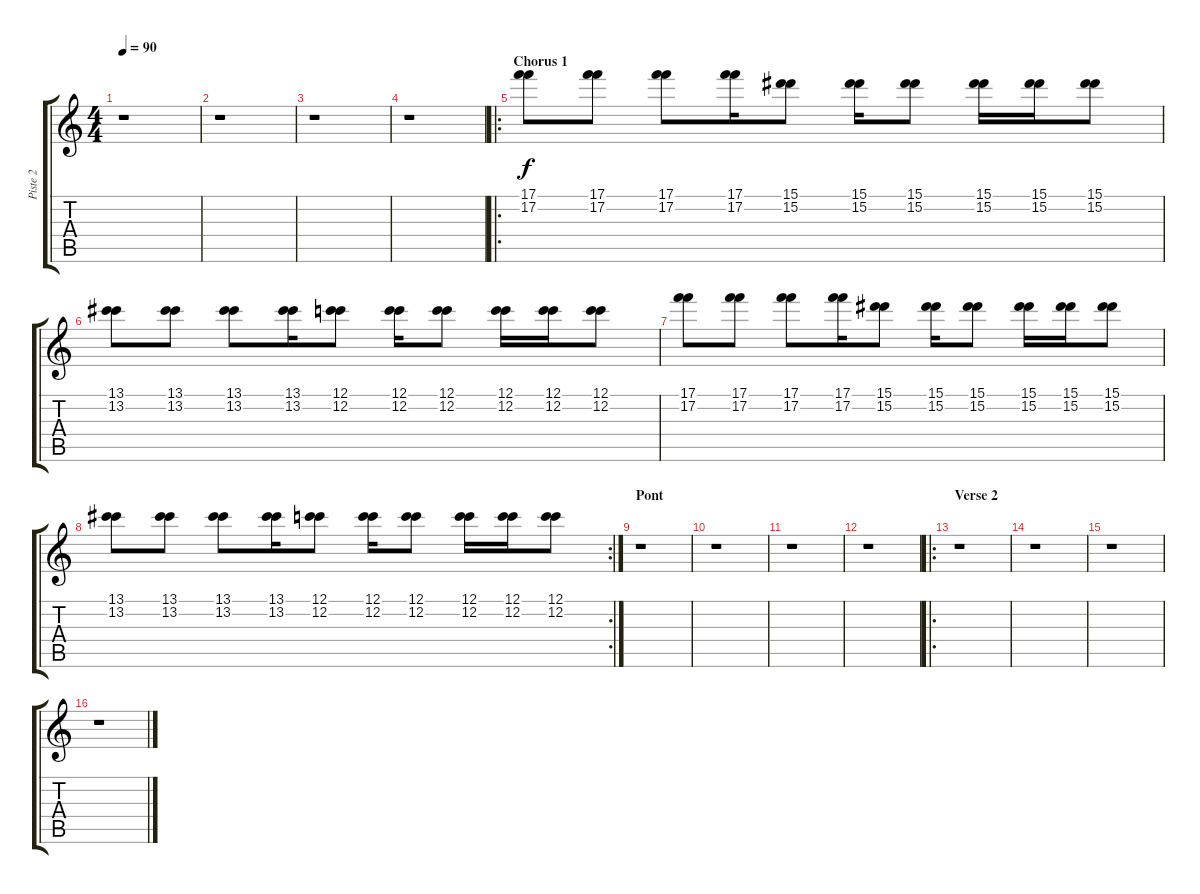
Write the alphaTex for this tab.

\track ("Piste 2" "Piste 2") {instrument distortionguitar}
\staff {score tabs}
\tuning (C4 C4 Ab3 Eb3 Bb2 F2) {hide}
\ts (4 4)
\tempo 90
\clef g2
\ks c
r.1{dy f} |
r.1 |
r.1 |
r.1 |
\ro
\section ("" "Chorus 1")
(17.1 17.2).8 (17.1 17.2).8 (17.1 17.2).8 (17.1 17.2).16 (15.1 15.2).8 (15.1 15.2).16 (15.1 15.2).8 (15.1 15.2).16 (15.1 15.2).16 (15.1 15.2).8 |
(13.1 13.2).8 (13.1 13.2).8 (13.1 13.2).8 (13.1 13.2).16 (12.1 12.2).8 (12.1 12.2).16 (12.1 12.2).8 (12.1 12.2).16 (12.1 12.2).16 (12.1 12.2).8 |
(17.1 17.2).8 (17.1 17.2).8 (17.1 17.2).8 (17.1 17.2).16 (15.1 15.2).8 (15.1 15.2).16 (15.1 15.2).8 (15.1 15.2).16 (15.1 15.2).16 (15.1 15.2).8 |
\rc 2
(13.1 13.2).8 (13.1 13.2).8 (13.1 13.2).8 (13.1 13.2).16 (12.1 12.2).8 (12.1 12.2).16 (12.1 12.2).8 (12.1 12.2).16 (12.1 12.2).16 (12.1 12.2).8 |
\section ("" "Pont")
r.1 |
r.1 |
r.1 |
r.1 |
\ro
\section ("" "Verse 2")
r.1 |
r.1 |
r.1 |
r.1
